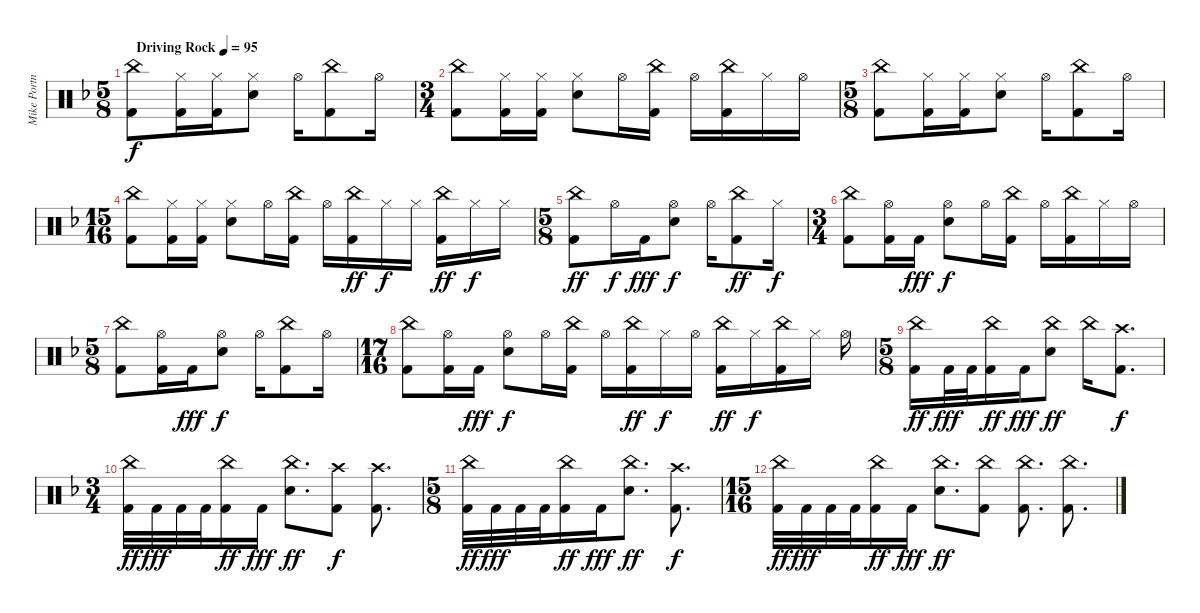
\track ("Mike Portnoy" "Mike Portn") {instrument percussion}
\staff {score}
\articulation defaults
\ts (5 8)
\tempo (95 "Driving Rock")
\clef neutral
\ks f
("China (hit)" "Kick (hit) 2").8{dy f} ("Hi-Hat (closed)" "Kick (hit) 2").16 ("Hi-Hat (closed)" "Kick (hit) 2").16 ("Hi-Hat (closed)" "Snare (hit) 2").8 "Hi-Hat (open)".16 ("China (hit)" "Kick (hit) 2").8 "Hi-Hat (open)".16 |
\ts (3 4)
("China (hit)" "Kick (hit) 2").8 ("Hi-Hat (closed)" "Kick (hit) 2").16 ("Hi-Hat (closed)" "Kick (hit) 2").16 ("Hi-Hat (closed)" "Snare (hit) 2").8 "Hi-Hat (open)".16 ("China (hit)" "Kick (hit) 2").16 "Hi-Hat (open)".16 ("China (hit)" "Kick (hit) 2").16 "Hi-Hat (closed)".16 "Hi-Hat (open)".16 |
\ts (5 8)
("China (hit)" "Kick (hit) 2").8 ("Hi-Hat (closed)" "Kick (hit) 2").16 ("Hi-Hat (closed)" "Kick (hit) 2").16 ("Hi-Hat (closed)" "Snare (hit) 2").8 "Hi-Hat (open)".16 ("China (hit)" "Kick (hit) 2").8 "Hi-Hat (open)".16 |
\ts (15 16)
("China (hit)" "Kick (hit) 2").8 ("Hi-Hat (closed)" "Kick (hit) 2").16 ("Hi-Hat (closed)" "Kick (hit) 2").16 ("Hi-Hat (closed)" "Snare (hit) 2").8 "Hi-Hat (open)".16 ("China (hit)" "Kick (hit) 2").16 "Hi-Hat (open)".16 ("China (hit)" "Kick (hit) 2").16{dy ff} "Hi-Hat (closed)".16{dy f} "Hi-Hat (closed)".16 ("China (hit)" "Kick (hit) 2").16{dy ff} "Hi-Hat (closed)".16{dy f} "Hi-Hat (closed)".16 |
\ts (5 8)
("China (hit)" "Kick (hit) 2").8{dy ff} "Hi-Hat (open)".16{dy f} "Kick (hit) 2".16{dy fff} ("Hi-Hat (open)" "Snare (hit) 2").8{dy f} "Hi-Hat (open)".16 ("China (hit)" "Kick (hit) 2").8{dy ff} "Hi-Hat (closed)".16{dy f} |
\ts (3 4)
("China (hit)" "Kick (hit) 2").8 ("Hi-Hat (open)" "Kick (hit) 2").16 "Kick (hit) 2".16{dy fff} ("Hi-Hat (open)" "Snare (hit) 2").8{dy f} "Hi-Hat (open)".16 ("China (hit)" "Kick (hit) 2").16 "Hi-Hat (open)".16 ("China (hit)" "Kick (hit) 2").16 "Hi-Hat (closed)".16 "Hi-Hat (open)".16 |
\ts (5 8)
("China (hit)" "Kick (hit) 2").8 ("Hi-Hat (open)" "Kick (hit) 2").16 "Kick (hit) 2".16{dy fff} ("Hi-Hat (open)" "Snare (hit) 2").8{dy f} "Hi-Hat (open)".16 ("China (hit)" "Kick (hit) 2").8 "Hi-Hat (open)".16 |
\ts (17 16)
("China (hit)" "Kick (hit) 2").8 ("Hi-Hat (open)" "Kick (hit) 2").16 "Kick (hit) 2".16{dy fff} ("Hi-Hat (open)" "Snare (hit) 2").8{dy f} "Hi-Hat (open)".16 ("China (hit)" "Kick (hit) 2").16 "Hi-Hat (open)".16 ("China (hit)" "Kick (hit) 2").16{dy ff} "Hi-Hat (closed)".16{dy f} "Hi-Hat (open)".16 ("China (hit)" "Kick (hit) 2").16{dy ff} "Hi-Hat (closed)".16{dy f} ("China (hit)" "Kick (hit) 2").16 "Hi-Hat (closed)".16 "Hi-Hat (open)".16 |
\ts (5 8)
("China (hit)" "Kick (hit) 2").16{dy ff} "Kick (hit) 2".32{dy fff} "Kick (hit) 2".32 ("China (hit)" "Kick (hit) 2").16{dy ff} "Kick (hit) 2".16{dy fff} ("China (hit)" "Snare (hit) 2").8{dy ff} "China (hit)".16 ("Crash high (hit)" "Kick (hit) 2").8{d dy f} |
\ts (3 4)
("China (hit)" "Kick (hit) 2").32{dy ff} "Kick (hit) 2".32{dy fff} "Kick (hit) 2".32 "Kick (hit) 2".32 ("China (hit)" "Kick (hit) 2").16{dy ff} "Kick (hit) 2".16{dy fff} ("China (hit)" "Snare (hit) 2").8{d dy ff} ("Crash high (hit)" "Kick (hit) 2").8{dy f} ("Crash high (hit)" "Kick (hit) 2").8{d} |
\ts (5 8)
("China (hit)" "Kick (hit) 2").32{dy ff} "Kick (hit) 2".32{dy fff} "Kick (hit) 2".32 "Kick (hit) 2".32 ("China (hit)" "Kick (hit) 2").16{dy ff} "Kick (hit) 2".16{dy fff} ("China (hit)" "Snare (hit) 2").8{d dy ff} ("Crash high (hit)" "Kick (hit) 2").8{d dy f} |
\ts (15 16)
("China (hit)" "Kick (hit) 2").32{dy ff} "Kick (hit) 2".32{dy fff} "Kick (hit) 2".32 "Kick (hit) 2".32 ("China (hit)" "Kick (hit) 2").16{dy ff} "Kick (hit) 2".16{dy fff} ("China (hit)" "Snare (hit) 2").8{d dy ff} ("China (hit)" "Kick (hit) 2").8 ("China (hit)" "Kick (hit) 2").8{d} ("China (hit)" "Kick (hit) 2").8{d}
